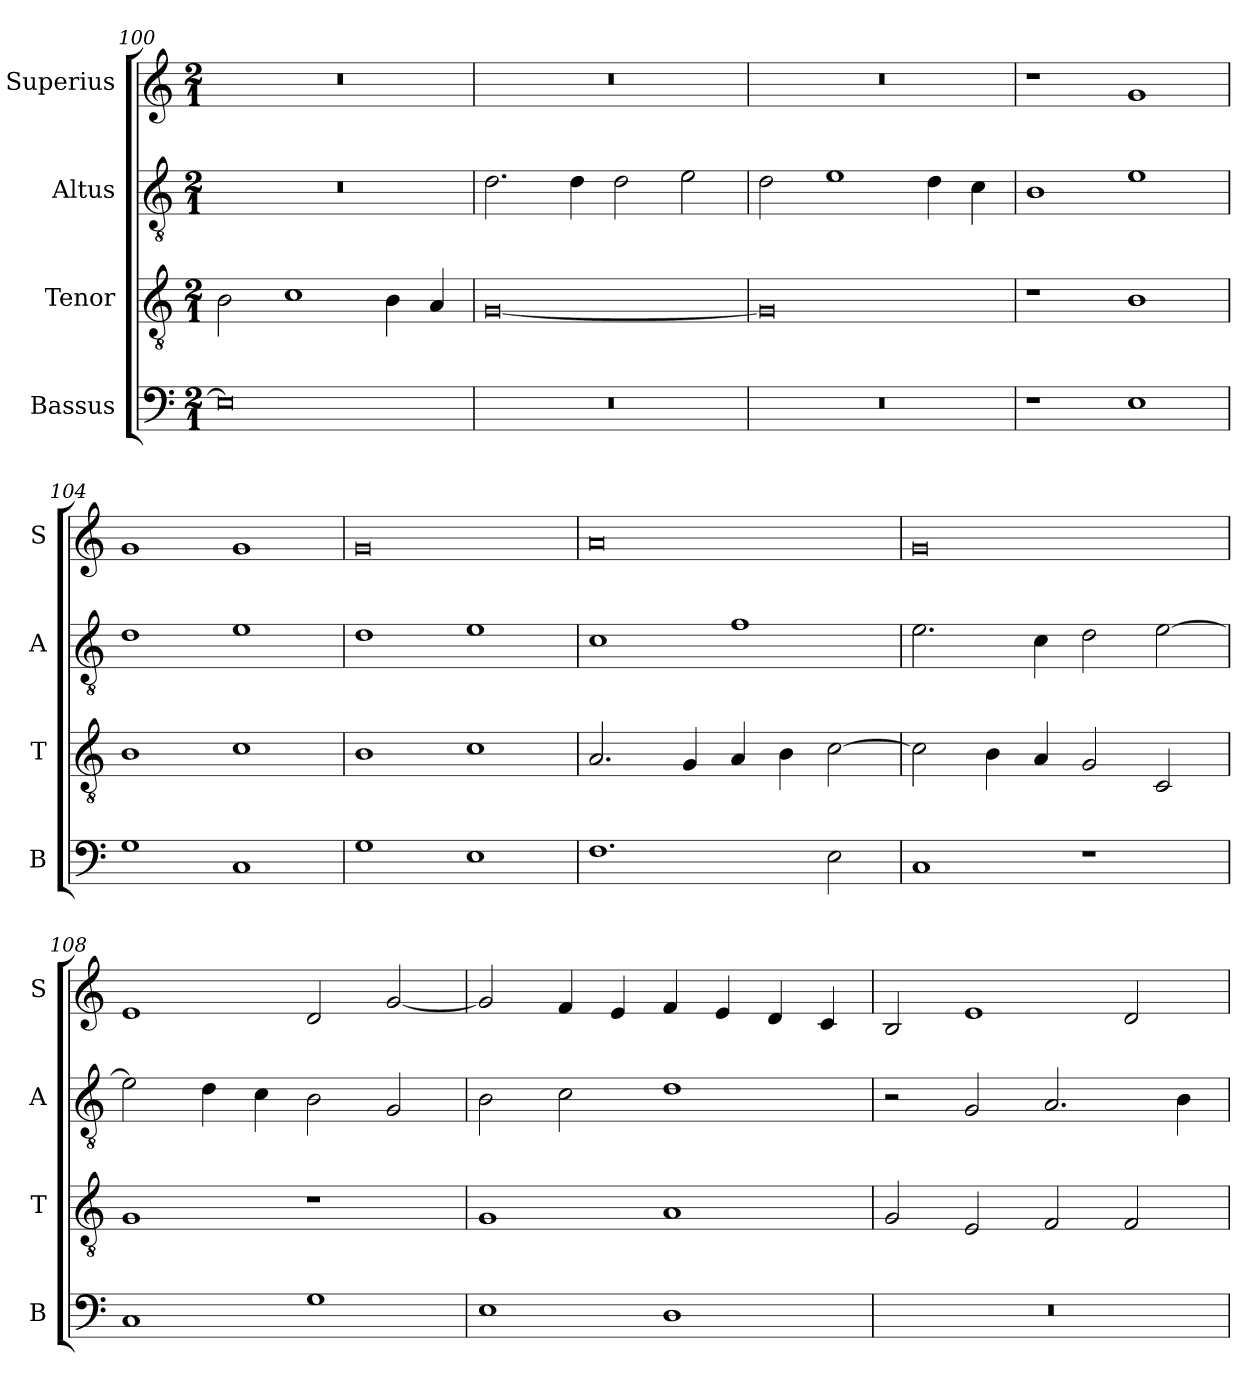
**kern	**kern	**kern	**kern
*part4	*part3	*part2	*part1
*staff4	*staff3	*staff2	*staff1
*I"Bassus	*I"Tenor	*I"Altus	*I"Superius
*I'B	*I'T	*I'A	*I'S
*clefF4	*clefGv2	*clefGv2	*clefG2
*k[]	*k[]	*k[]	*k[]
*M2/1	*M2/1	*M2/1	*M2/1
=100	=100	=100	=100
0E]	2B\	0r	0r
.	1c	.	.
.	4B\	.	.
.	4A/	.	.
=101	=101	=101	=101
0r	[0G	2.d\	0r
.	.	4d\	.
.	.	2d\	.
.	.	2e\	.
=102	=102	=102	=102
0r	0G]	2d\	0r
.	.	1e	.
.	.	4d\	.
.	.	4c\	.
=103	=103	=103	=103
1r	1r	1B	1r
1E	1B	1e	1g
=104	=104	=104	=104
1G	1B	1d	1g
1C	1c	1e	1g
=105	=105	=105	=105
1G	1B	1d	0g
1E	1c	1e	.
=106	=106	=106	=106
1.F	2.A/	1c	0a
.	4G/	.	.
.	4A/	1f	.
.	4B\	.	.
2E\	[2c\	.	.
=107	=107	=107	=107
1C	2c\]	2.e\	0g
.	4B\	.	.
.	4A/	4c\	.
1r	2G/	2d\	.
.	2C/	[2e\	.
=108	=108	=108	=108
1C	1G	2e\]	1e
.	.	4d\	.
.	.	4c\	.
1G	1r	2B\	2d/
.	.	2G/	[2g/
=109	=109	=109	=109
1E	1G	2B\	2g/]
.	.	2c\	4f/
.	.	.	4e/
1D	1A	1d	4f/
.	.	.	4e/
.	.	.	4d/
.	.	.	4c/
=110	=110	=110	=110
0r	2G/	2r	2B/
.	2E/	2G/	1e
.	2F/	2.A/	.
.	2F/	.	2d/
.	.	4B\	.
=	=	=	=
*-	*-	*-	*-
